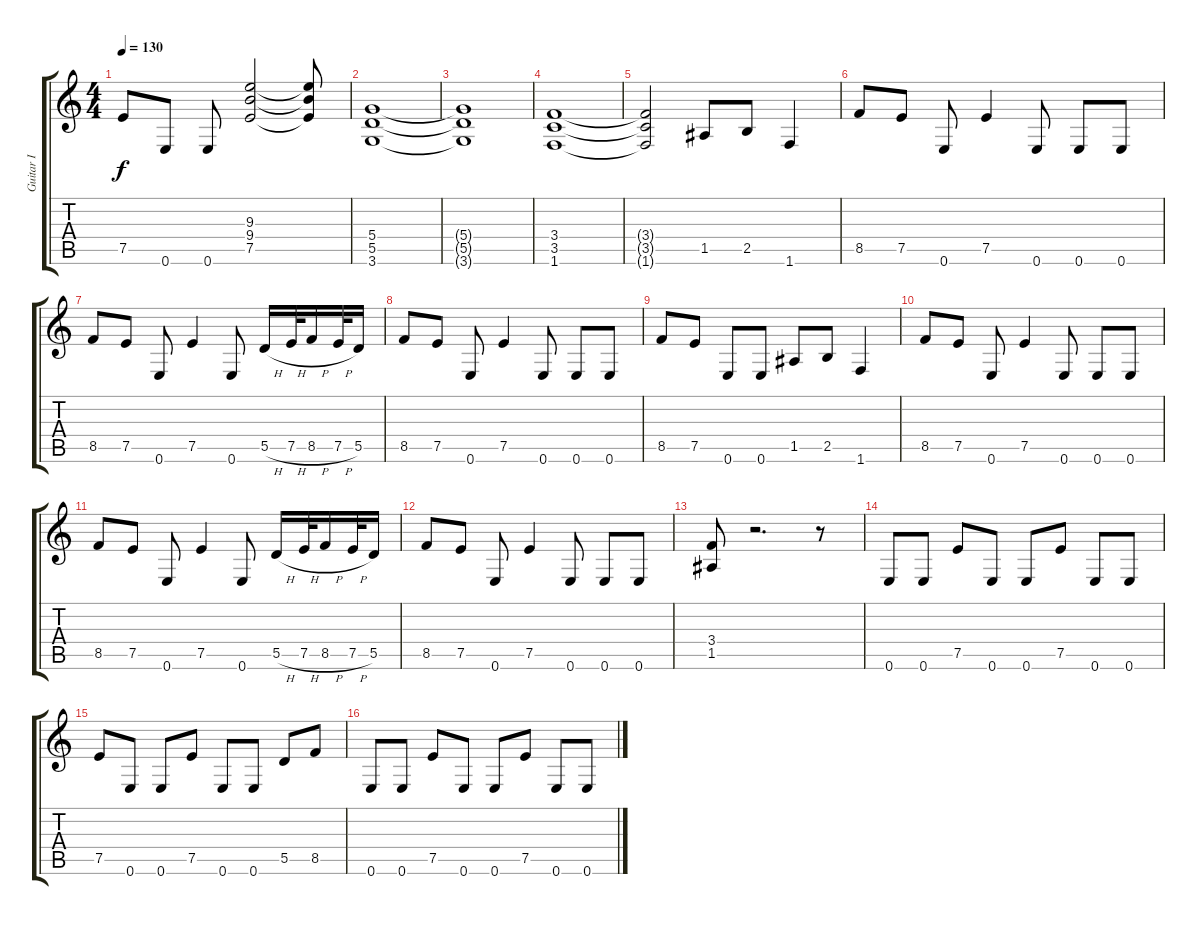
\track ("Guitar I" "Guitar I") {instrument overdrivenguitar}
\staff {score tabs}
\tuning (E4 B3 G3 D3 A2 E2) {hide}
\ts (4 4)
\tempo 130
\clef g2
\ks c
7.5.8{dy f} 0.6.8 0.6.8 (9.3 9.4 7.5).2 (9.3{t} 9.4{t} 7.5{t}).8 |
(5.4 5.5 3.6).1 |
(5.4{t} 5.5{t} 3.6{t}).1 |
(3.4 3.5 1.6).1 |
(3.4{t} 3.5{t} 1.6{t}).2 1.5.8 2.5.8 1.6.4 |
8.5.8 7.5.8 0.6.8 7.5.4 0.6.8 0.6.8 0.6.8 |
8.5.8 7.5.8 0.6.8 7.5.4 0.6.8 5.5{h}.16 7.5{h}.32 8.5{h}.16 7.5{h}.32 5.5.16 |
8.5.8 7.5.8 0.6.8 7.5.4 0.6.8 0.6.8 0.6.8 |
8.5.8 7.5.8 0.6.8 0.6.8 1.5.8 2.5.8 1.6.4 |
8.5.8 7.5.8 0.6.8 7.5.4 0.6.8 0.6.8 0.6.8 |
8.5.8 7.5.8 0.6.8 7.5.4 0.6.8 5.5{h}.16 7.5{h}.32 8.5{h}.16 7.5{h}.32 5.5.16 |
8.5.8 7.5.8 0.6.8 7.5.4 0.6.8 0.6.8 0.6.8 |
(3.4 1.5).8 r.2{d} r.8 |
0.6.8 0.6.8 7.5.8 0.6.8 0.6.8 7.5.8 0.6.8 0.6.8 |
7.5.8 0.6.8 0.6.8 7.5.8 0.6.8 0.6.8 5.5.8 8.5.8 |
0.6.8 0.6.8 7.5.8 0.6.8 0.6.8 7.5.8 0.6.8 0.6.8
